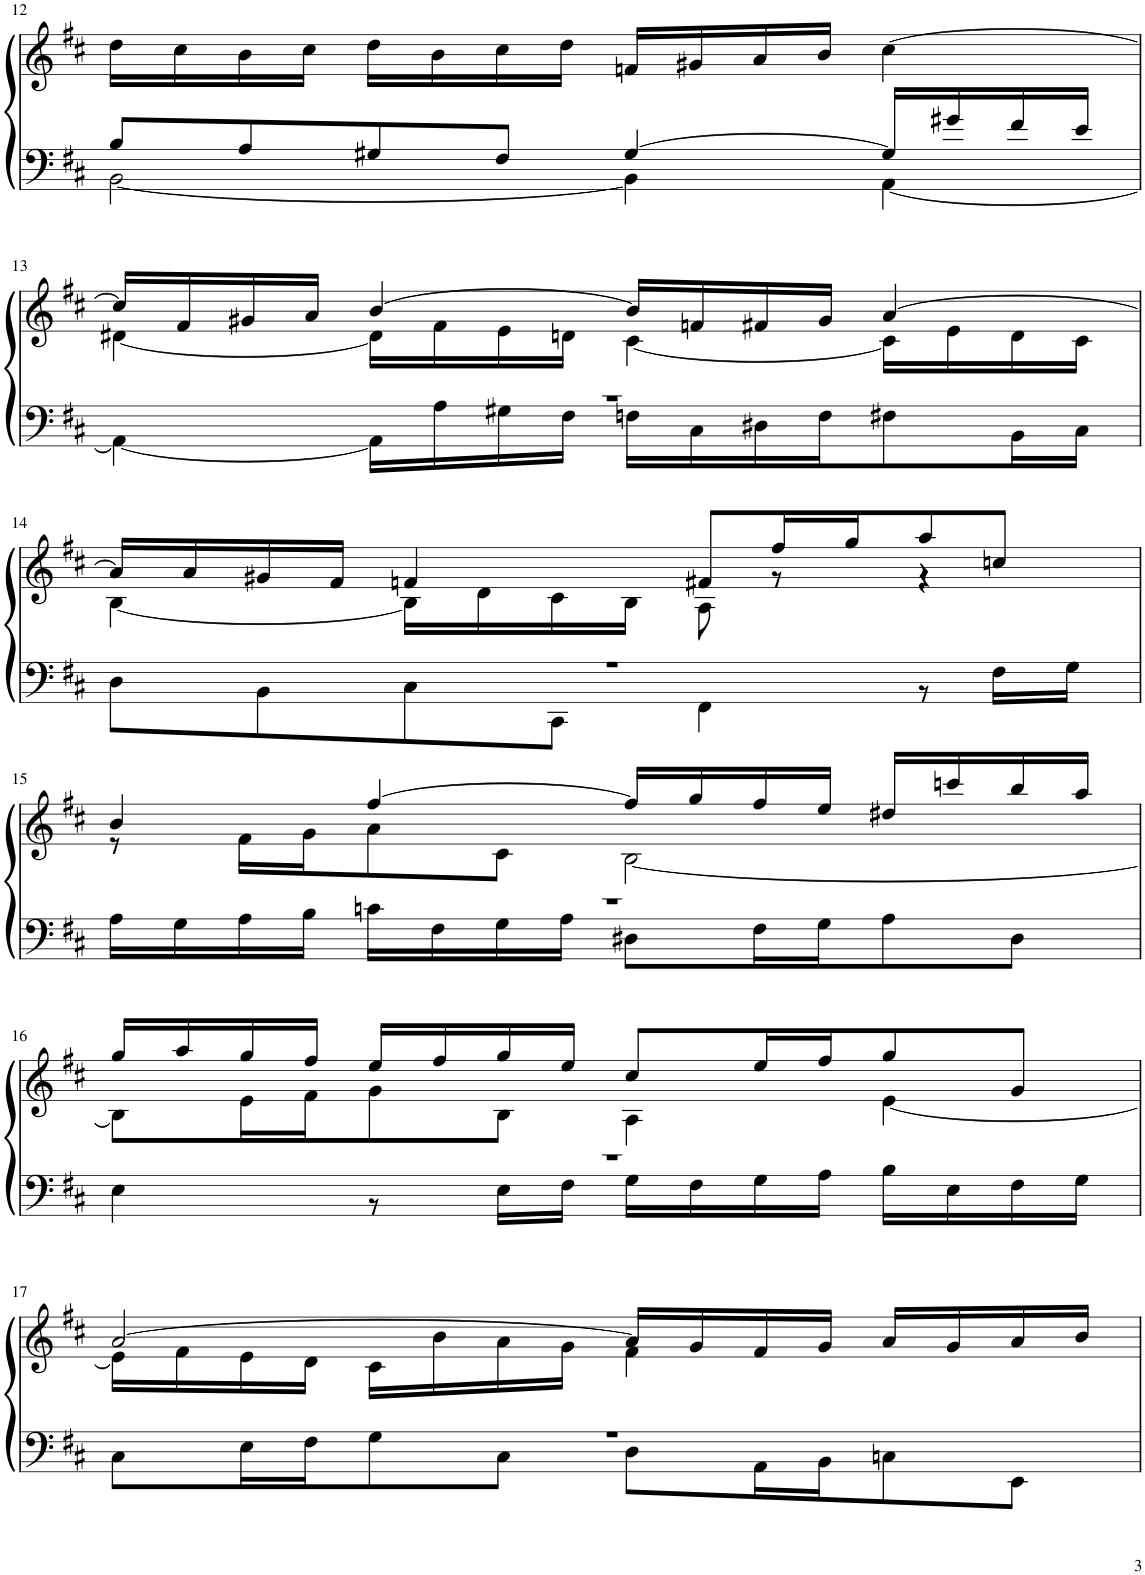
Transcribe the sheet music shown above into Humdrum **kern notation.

**kern	**kern
*part1	*part1
*staff2	*staff1
*I"Piano	*
*I'Pno	*
!!LO:PB:g=z
*clefF4	*clefG2
*k[f#c#]	*k[f#c#]
=12	=12
*^	*
8B/L	[2BB\	16dd\LL
.	.	16cc#\
8A/	.	16b\
.	.	16cc#\JJ
8G#X/	.	16dd\LL
.	.	16b\
8F#/J	.	16cc#\
.	.	16dd\JJ
[4G#/	4BB\]	16fn/LL
.	.	16g#X/
.	.	16a/
.	.	16b/JJ
16G#/LL]	[4AA\	[4cc#\
16g#X/	.	.
16f#/	.	.
16e/JJ	.	.
!!LO:LB:g=z
=13	=13	=13
*	*	*^
1r	4AA\_	16cc#/LL]	[4d#X\
.	.	16f#/	.
.	.	16g#X/	.
.	.	16a/JJ	.
.	16AA\LL]	[4b/	16d#\LL]
.	16A\	.	16f#\
.	16G#X\	.	16e\
.	16F#\JJ	.	16dn\JJ
.	16Fn\LL	16b/LL]	[4c#\
.	16C#\	16fn/	.
.	16D#X\	16f#X/	.
.	16F\J	16g#/JJ	.
.	8F#X\	[4a/	16c#\LL]
.	.	.	16e\
.	16BB\L	.	16d\
.	16C#\JJ	.	16c#\JJ
!!LO:LB:g=z	!!
=14	=14	=14	=14
1r	8D\L	16a/LL]	[4B\
.	.	16a/	.
.	8BB\	16g#X/	.
.	.	16f#/JJ	.
.	8C#\	4fn/	16B\LL]
.	.	.	16d\
.	8CC#\J	.	16c#\
.	.	.	16B\JJ
.	4FF#\	8f#X/L	8A\
.	.	16ff#/L	8r
.	.	16gg/J	.
.	8r	8aa/	4r
.	16F#\LL	8ccn/J	.
.	16G\JJ	.	.
!!LO:LB:g=z	!!
=15	=15	=15	=15
1r	16A\LL	4b/	8r
.	16G\	.	.
.	16A\	.	16f#\LL
.	16B\JJ	.	16g\J
.	16cn\LL	[4ff#/	8a\
.	16F#\	.	.
.	16G\	.	8c#\J
.	16A\JJ	.	.
.	8D#X\L	16ff#/LL]	[2B\
.	.	16gg/	.
.	16F#\L	16ff#/	.
.	16G\J	16ee/JJ	.
.	8A\	16dd#X/LL	.
.	.	16cccn/	.
.	8D#\J	16bb/	.
.	.	16aa/JJ	.
!!LO:LB:g=z	!!
=16	=16	=16	=16
1r	4E\	16gg/LL	8B\L]
.	.	16aa/	.
.	.	16gg/	16e\L
.	.	16ff#/JJ	16f#\J
.	8r	16ee/LL	8g\
.	.	16ff#/	.
.	16E\LL	16gg/	8B\J
.	16F#\JJ	16ee/JJ	.
.	16G\LL	8cc#/L	4A\
.	16F#\	.	.
.	16G\	16ee/L	.
.	16A\JJ	16ff#/J	.
.	16B\LL	8gg/	[4e\
.	16E\	.	.
.	16F#\	8g/J	.
.	16G\JJ	.	.
!!LO:LB:g=z	!!
=17	=17	=17	=17
1r	8C#\L	[2a/	16e\LL]
.	.	.	16f#\
.	16E\L	.	16e\
.	16F#\J	.	16d\JJ
.	8G\	.	16c#\LL
.	.	.	16b\
.	8C#\J	.	16a\
.	.	.	16g\JJ
.	8D\L	16a/LL]	4f#\
.	.	16g/	.
.	16AA\L	16f#/	.
.	16BB\J	16g/JJ	.
.	8Cn\	16a/LL	4ryy
.	.	16g/	.
.	8EE\J	16a/	.
.	.	16b/JJ	.
*v	*v	*	*
*	*v	*v
=	=
*-	*-
